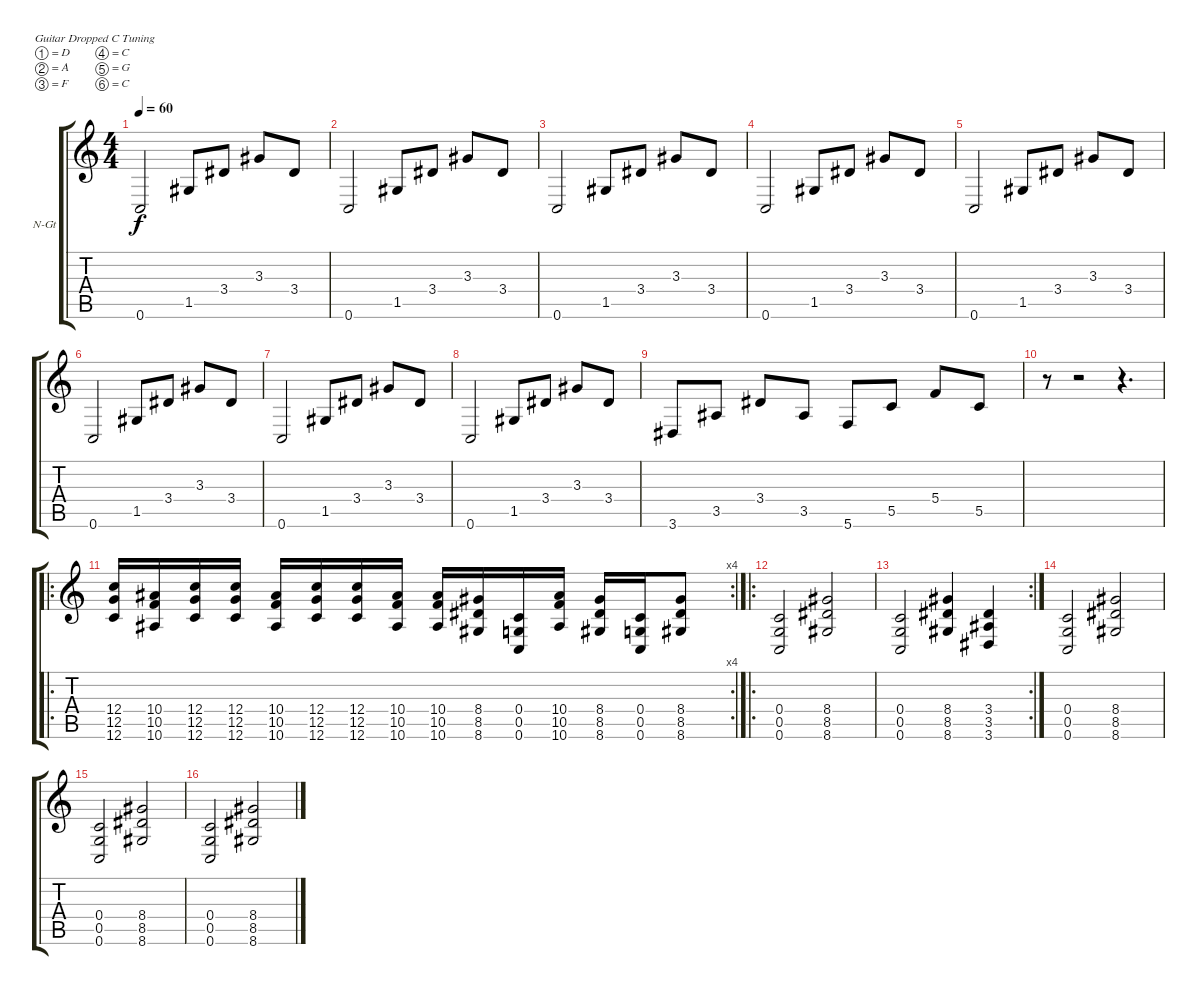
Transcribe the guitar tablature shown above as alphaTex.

\bracketExtendMode groupsimilarinstruments
\firstSystemTrackNameOrientation horizontal
\otherSystemsTrackNameOrientation horizontal
\track ("Richard" "N-Gt") {instrument acousticguitarnylon}
\staff {score tabs}
\tuning (D4 A3 F3 C3 G2 C2)
\ts (4 4)
\tempo 60
\clef g2
\ks c
0.6.2{dy f} 1.5.8 3.4.8 3.3.8 3.4.8 |
0.6.2 1.5.8 3.4.8 3.3.8 3.4.8 |
0.6.2 1.5.8 3.4.8 3.3.8 3.4.8 |
0.6.2 1.5.8 3.4.8 3.3.8 3.4.8 |
0.6.2 1.5.8 3.4.8 3.3.8 3.4.8 |
0.6.2 1.5.8 3.4.8 3.3.8 3.4.8 |
0.6.2 1.5.8 3.4.8 3.3.8 3.4.8 |
0.6.2 1.5.8 3.4.8 3.3.8 3.4.8 |
3.6.8 3.5.8 3.4.8 3.5.8 5.6.8 5.5.8 5.4.8 5.5.8 |
r.8 r.2 r.4{d} |
\ro
\rc 4
(12.4 12.5 12.6).16 (10.4 10.5 10.6).16 (12.4 12.5 12.6).16 (12.4 12.5 12.6).16 (10.4 10.5 10.6).16 (12.4 12.5 12.6).16 (12.4 12.5 12.6).16 (10.4 10.5 10.6).16 (10.4 10.5 10.6).16 (8.4 8.5 8.6).16 (0.4 0.5 0.6).16 (10.4 10.5 10.6).16 (8.4 8.5 8.6).16 (0.4 0.5 0.6).16 (8.4 8.5 8.6).8 |
\ro
(0.4 0.5 0.6).2 (8.6 8.5 8.4).2 |
\rc 2
(0.4 0.5 0.6).2 (8.6 8.5 8.4).4 (3.6 3.5 3.4).4 |
(0.4 0.5 0.6).2 (8.6 8.5 8.4).2 |
(0.4 0.5 0.6).2 (8.6 8.5 8.4).2 |
(0.4 0.5 0.6).2 (8.6 8.5 8.4).2
